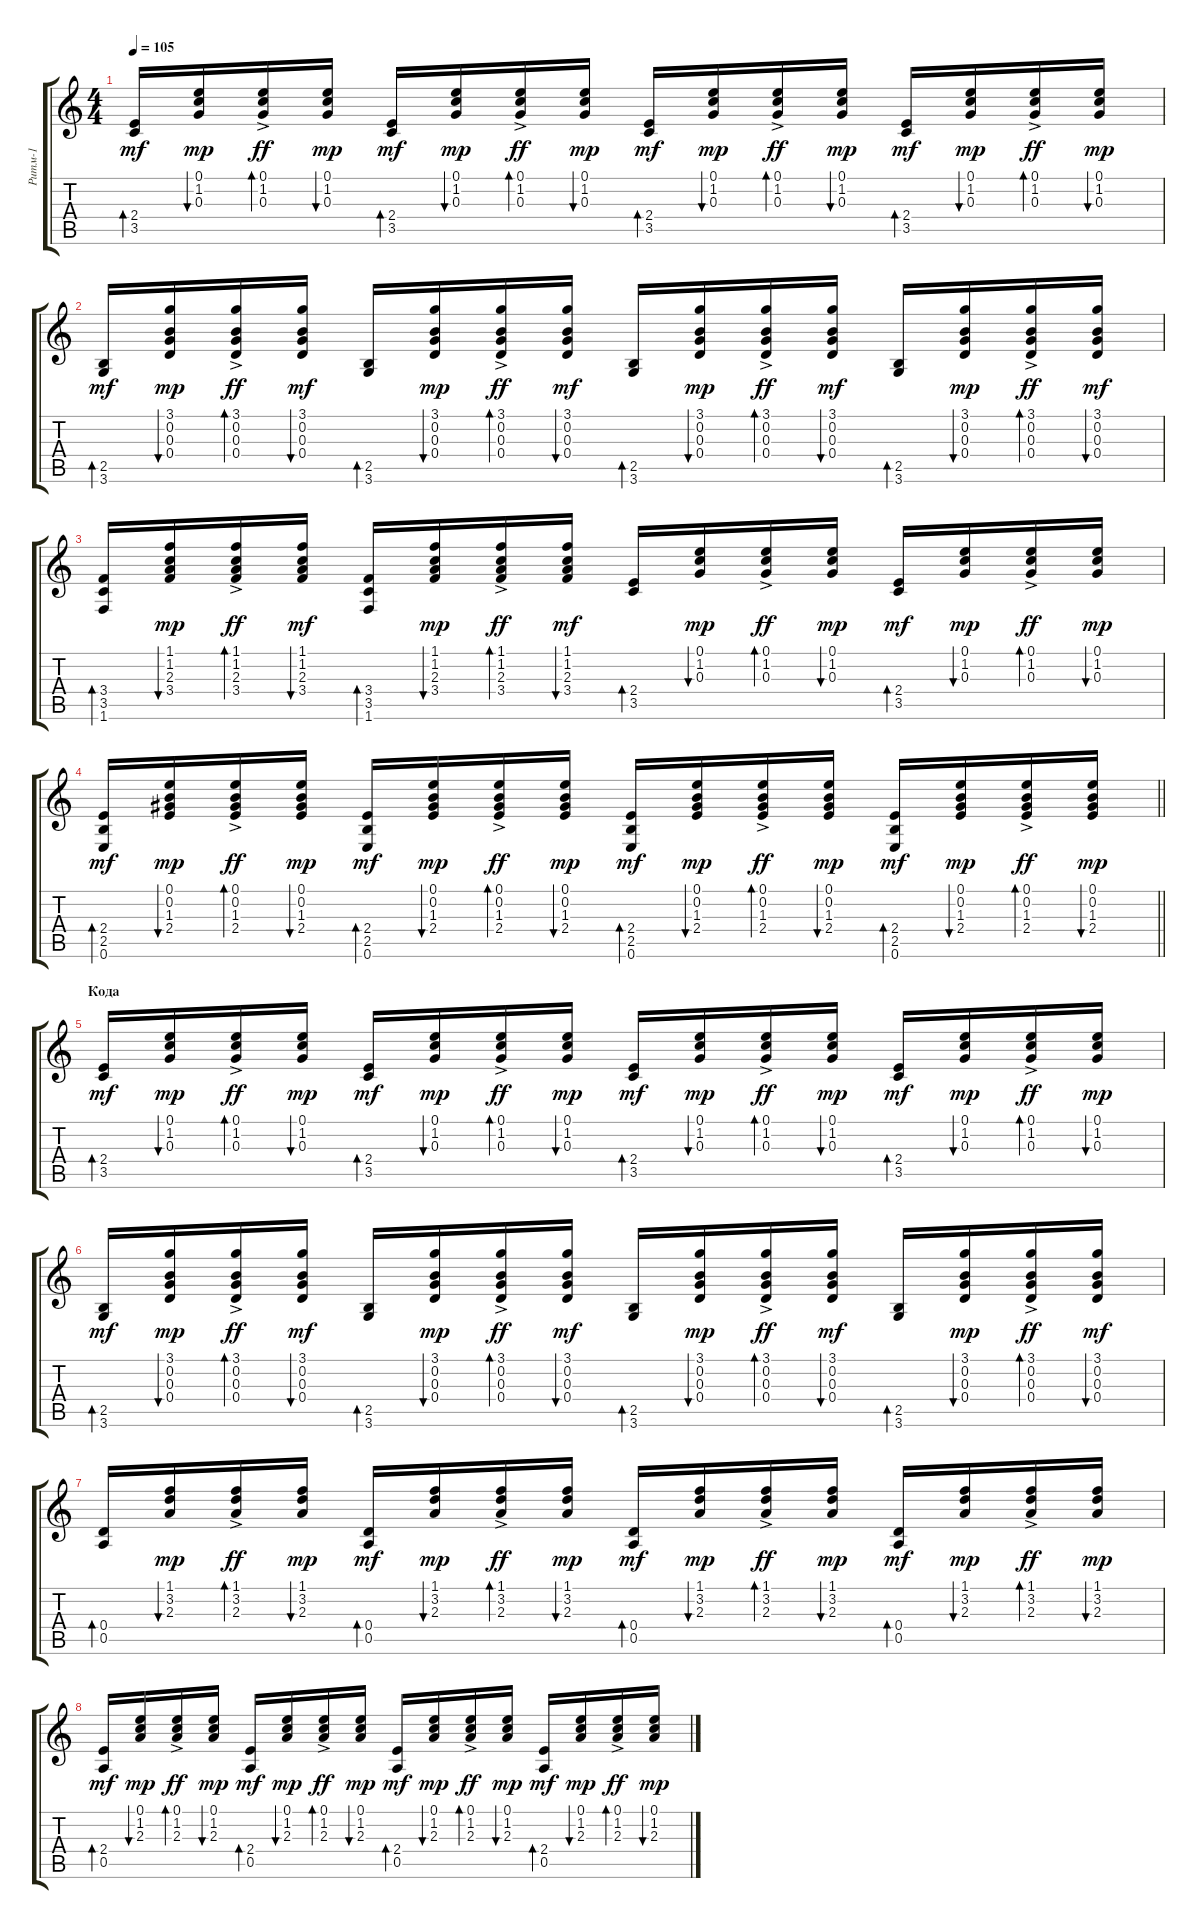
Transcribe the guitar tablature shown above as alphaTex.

\track ("Ритм-1" "Ритм-1") {instrument acousticguitarsteel}
\staff {score tabs}
\tuning (E4 B3 G3 D3 A2 E2) {hide}
\ts (4 4)
\tempo 105
\clef g2
\ks c
(2.4 3.5).16{bd 60 dy mf} (0.1 1.2 0.3).16{bu 60 dy mp} (0.1{ac} 1.2{ac} 0.3{ac}).16{bd 60 dy ff} (0.1 1.2 0.3).16{bu 60 dy mp} (2.4 3.5).16{bd 60 dy mf} (0.1 1.2 0.3).16{bu 60 dy mp} (0.1{ac} 1.2{ac} 0.3{ac}).16{bd 60 dy ff} (0.1 1.2 0.3).16{bu 60 dy mp} (2.4 3.5).16{bd 60 dy mf} (0.1 1.2 0.3).16{bu 60 dy mp} (0.1{ac} 1.2{ac} 0.3{ac}).16{bd 60 dy ff} (0.1 1.2 0.3).16{bu 60 dy mp} (2.4 3.5).16{bd 60 dy mf} (0.1 1.2 0.3).16{bu 60 dy mp} (0.1{ac} 1.2{ac} 0.3{ac}).16{bd 60 dy ff} (0.1 1.2 0.3).16{bu 60 dy mp} |
(2.5 3.6).16{bd 60 dy mf} (3.1 0.2 0.3 0.4).16{bu 60 dy mp} (3.1{ac} 0.2{ac} 0.3{ac} 0.4{ac}).16{bd 60 dy ff} (3.1 0.2 0.3 0.4).16{bu 60 dy mf} (2.5 3.6).16{bd 60} (3.1 0.2 0.3 0.4).16{bu 60 dy mp} (3.1{ac} 0.2{ac} 0.3{ac} 0.4{ac}).16{bd 60 dy ff} (3.1 0.2 0.3 0.4).16{bu 60 dy mf} (2.5 3.6).16{bd 60} (3.1 0.2 0.3 0.4).16{bu 60 dy mp} (3.1{ac} 0.2{ac} 0.3{ac} 0.4{ac}).16{bd 60 dy ff} (3.1 0.2 0.3 0.4).16{bu 60 dy mf} (2.5 3.6).16{bd 60} (3.1 0.2 0.3 0.4).16{bu 60 dy mp} (3.1{ac} 0.2{ac} 0.3{ac} 0.4{ac}).16{bd 60 dy ff} (3.1 0.2 0.3 0.4).16{bu 60 dy mf} |
(3.4 3.5 1.6).16{bd 60} (1.1 1.2 2.3 3.4).16{bu 60 dy mp} (1.1{ac} 1.2{ac} 2.3{ac} 3.4{ac}).16{bd 60 dy ff} (1.1 1.2 2.3 3.4).16{bu 60 dy mf} (3.4 3.5 1.6).16{bd 60} (1.1 1.2 2.3 3.4).16{bu 60 dy mp} (1.1{ac} 1.2{ac} 2.3{ac} 3.4{ac}).16{bd 60 dy ff} (1.1 1.2 2.3 3.4).16{bu 60 dy mf} (2.4 3.5).16{bd 60} (0.1 1.2 0.3).16{bu 60 dy mp} (0.1{ac} 1.2{ac} 0.3{ac}).16{bd 60 dy ff} (0.1 1.2 0.3).16{bu 60 dy mp} (2.4 3.5).16{bd 60 dy mf} (0.1 1.2 0.3).16{bu 60 dy mp} (0.1{ac} 1.2{ac} 0.3{ac}).16{bd 60 dy ff} (0.1 1.2 0.3).16{bu 60 dy mp} |
\barLineRight lightlight
(2.4 2.5 0.6).16{bd 60 dy mf} (0.1 0.2 1.3 2.4).16{bu 60 dy mp} (0.1{ac} 0.2{ac} 1.3{ac} 2.4{ac}).16{bd 60 dy ff} (0.1 0.2 1.3 2.4).16{bu 60 dy mp} (2.4 2.5 0.6).16{bd 60 dy mf} (0.1 0.2 1.3 2.4).16{bu 60 dy mp} (0.1{ac} 0.2{ac} 1.3{ac} 2.4{ac}).16{bd 60 dy ff} (0.1 0.2 1.3 2.4).16{bu 60 dy mp} (2.4 2.5 0.6).16{bd 60 dy mf} (0.1 0.2 1.3 2.4).16{bu 60 dy mp} (0.1{ac} 0.2{ac} 1.3{ac} 2.4{ac}).16{bd 60 dy ff} (0.1 0.2 1.3 2.4).16{bu 60 dy mp} (2.4 2.5 0.6).16{bd 60 dy mf} (0.1 0.2 1.3 2.4).16{bu 60 dy mp} (0.1{ac} 0.2{ac} 1.3{ac} 2.4{ac}).16{bd 60 dy ff} (0.1 0.2 1.3 2.4).16{bu 60 dy mp} |
\section ("" "Кода")
(2.4 3.5).16{bd 60 dy mf} (0.1 1.2 0.3).16{bu 60 dy mp} (0.1{ac} 1.2{ac} 0.3{ac}).16{bd 60 dy ff} (0.1 1.2 0.3).16{bu 60 dy mp} (2.4 3.5).16{bd 60 dy mf} (0.1 1.2 0.3).16{bu 60 dy mp} (0.1{ac} 1.2{ac} 0.3{ac}).16{bd 60 dy ff} (0.1 1.2 0.3).16{bu 60 dy mp} (2.4 3.5).16{bd 60 dy mf} (0.1 1.2 0.3).16{bu 60 dy mp} (0.1{ac} 1.2{ac} 0.3{ac}).16{bd 60 dy ff} (0.1 1.2 0.3).16{bu 60 dy mp} (2.4 3.5).16{bd 60 dy mf} (0.1 1.2 0.3).16{bu 60 dy mp} (0.1{ac} 1.2{ac} 0.3{ac}).16{bd 60 dy ff} (0.1 1.2 0.3).16{bu 60 dy mp} |
(2.5 3.6).16{bd 60 dy mf} (3.1 0.2 0.3 0.4).16{bu 60 dy mp} (3.1{ac} 0.2{ac} 0.3{ac} 0.4{ac}).16{bd 60 dy ff} (3.1 0.2 0.3 0.4).16{bu 60 dy mf} (2.5 3.6).16{bd 60} (3.1 0.2 0.3 0.4).16{bu 60 dy mp} (3.1{ac} 0.2{ac} 0.3{ac} 0.4{ac}).16{bd 60 dy ff} (3.1 0.2 0.3 0.4).16{bu 60 dy mf} (2.5 3.6).16{bd 60} (3.1 0.2 0.3 0.4).16{bu 60 dy mp} (3.1{ac} 0.2{ac} 0.3{ac} 0.4{ac}).16{bd 60 dy ff} (3.1 0.2 0.3 0.4).16{bu 60 dy mf} (2.5 3.6).16{bd 60} (3.1 0.2 0.3 0.4).16{bu 60 dy mp} (3.1{ac} 0.2{ac} 0.3{ac} 0.4{ac}).16{bd 60 dy ff} (3.1 0.2 0.3 0.4).16{bu 60 dy mf} |
(0.4 0.5).16{bd 60} (1.1 3.2 2.3).16{bu 60 dy mp} (1.1{ac} 3.2{ac} 2.3{ac}).16{bd 60 dy ff} (1.1 3.2 2.3).16{bu 60 dy mp} (0.4 0.5).16{bd 60 dy mf} (1.1 3.2 2.3).16{bu 60 dy mp} (1.1{ac} 3.2{ac} 2.3{ac}).16{bd 60 dy ff} (1.1 3.2 2.3).16{bu 60 dy mp} (0.4 0.5).16{bd 60 dy mf} (1.1 3.2 2.3).16{bu 60 dy mp} (1.1{ac} 3.2{ac} 2.3{ac}).16{bd 60 dy ff} (1.1 3.2 2.3).16{bu 60 dy mp} (0.4 0.5).16{bd 60 dy mf} (1.1 3.2 2.3).16{bu 60 dy mp} (1.1{ac} 3.2{ac} 2.3{ac}).16{bd 60 dy ff} (1.1 3.2 2.3).16{bu 60 dy mp} |
(2.4 0.5).16{bd 60 dy mf} (0.1 1.2 2.3).16{bu 60 dy mp} (0.1{ac} 1.2{ac} 2.3{ac}).16{bd 60 dy ff} (0.1 1.2 2.3).16{bu 60 dy mp} (2.4 0.5).16{bd 60 dy mf} (0.1 1.2 2.3).16{bu 60 dy mp} (0.1{ac} 1.2{ac} 2.3{ac}).16{bd 60 dy ff} (0.1 1.2 2.3).16{bu 60 dy mp} (2.4 0.5).16{bd 60 dy mf} (0.1 1.2 2.3).16{bu 60 dy mp} (0.1{ac} 1.2{ac} 2.3{ac}).16{bd 60 dy ff} (0.1 1.2 2.3).16{bu 60 dy mp} (2.4 0.5).16{bd 60 dy mf} (0.1 1.2 2.3).16{bu 60 dy mp} (0.1{ac} 1.2{ac} 2.3{ac}).16{bd 60 dy ff} (0.1 1.2 2.3).16{bu 60 dy mp}
